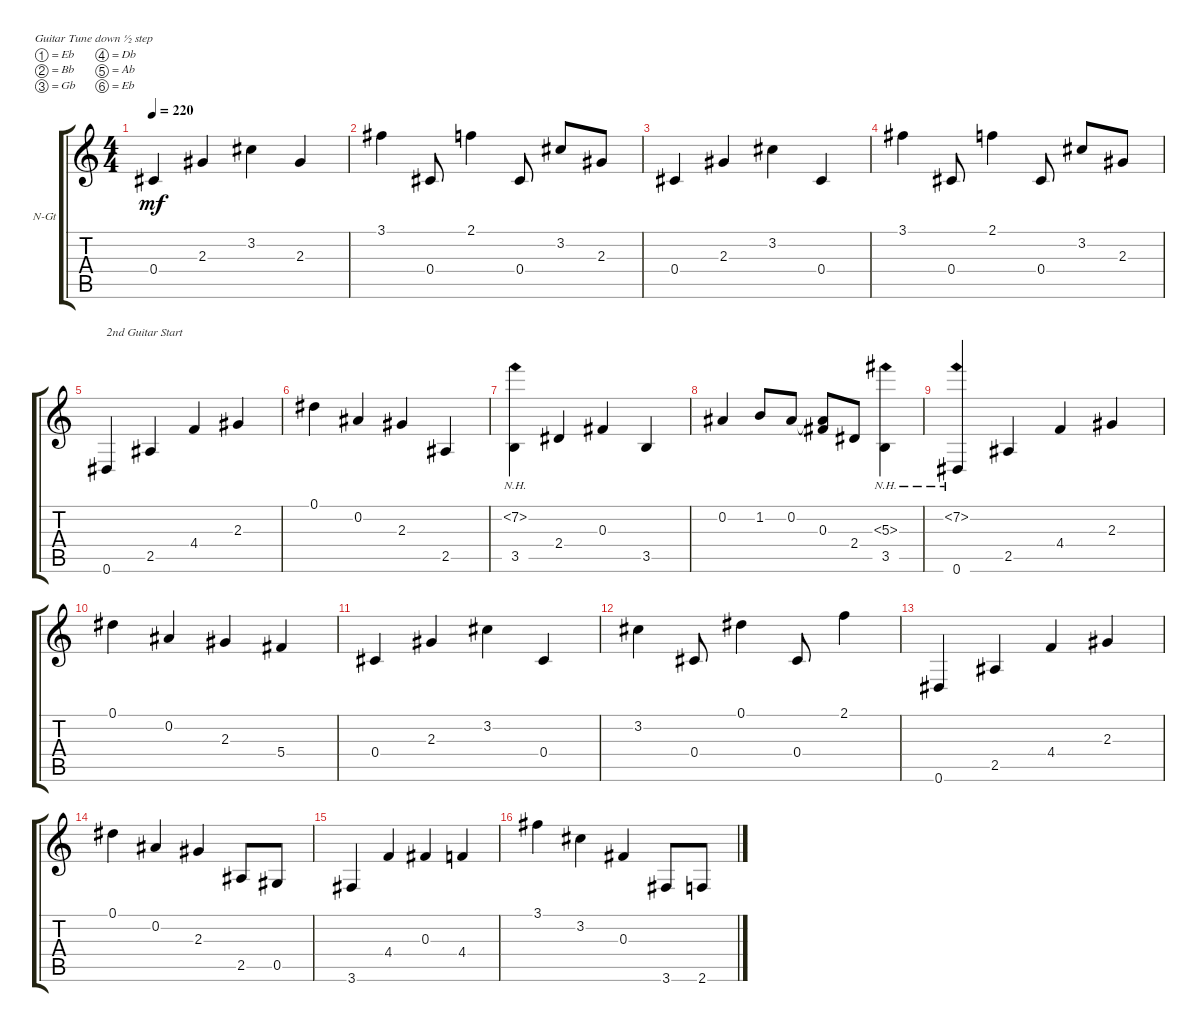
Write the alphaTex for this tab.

\defaultSystemsLayout 4
\bracketExtendMode groupsimilarinstruments
\firstSystemTrackNameOrientation horizontal
\otherSystemsTrackNameOrientation horizontal
\track ("Nylon Guitar" "N-Gt") {instrument acousticguitarnylon}
\staff {score tabs}
\tuning (Eb4 Bb3 Gb3 Db3 Ab2 Eb2)
\ts (4 4)
\tempo 220
\clef g2
\ks c
0.4.4{dy mf} 2.3.4 3.2.4 2.3.4 |
3.1.4 0.4.8 2.1.4 0.4.8 3.2.8 2.3.8 |
0.4.4 2.3.4 3.2.4 0.4.4 |
3.1.4 0.4.8 2.1.4 0.4.8 3.2.8 2.3.8 |
0.6.4{txt "2nd Guitar Start"} 2.5.4 4.4.4 2.3.4 |
0.1.4 0.2.4 2.3.4 2.5.4 |
(3.5 7.2{nh}).4 2.4.4 0.3.4 3.5.4 |
0.2.4 1.2.8 0.2.8 (0.2{t} 0.3).8 2.4.8 (3.5 5.3{nh}).4 |
(0.6 7.2{nh}).4 2.5.4 4.4.4 2.3.4 |
0.1.4 0.2.4 2.3.4 5.4.4 |
0.4.4 2.3.4 3.2.4 0.4.4 |
3.2.4 0.4.8 0.1.4 0.4.8 2.1.4 |
0.6.4 2.5.4 4.4.4 2.3.4 |
0.1.4 0.2.4 2.3.4 2.5.8 0.5.8 |
3.6.4 4.4.4 0.3.4 4.4.4 |
3.1.4 3.2.4 0.3.4 3.6.8 2.6.8
